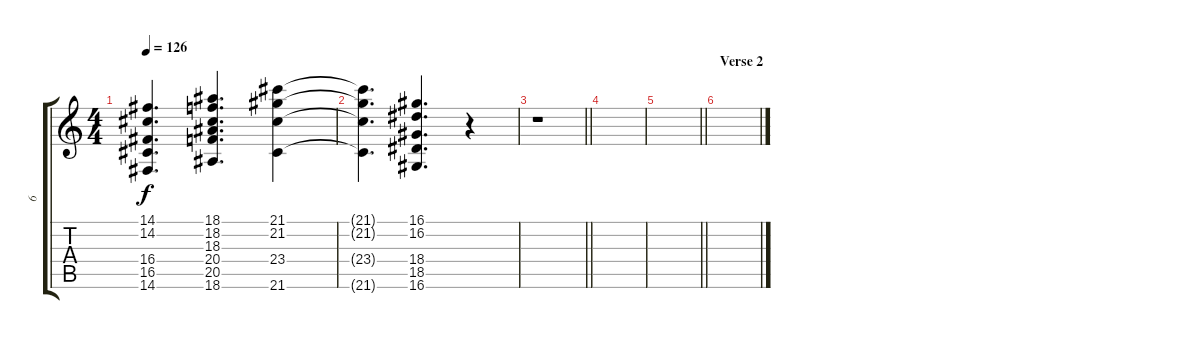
\track ("6" "6") {instrument pad2warm}
\staff {score tabs}
\tuning (E4 B3 G3 D3 A2 E2) {hide}
\ts (4 4)
\tempo 126
\clef g2
\ks c
(14.1{t} 14.2{t} 16.4{t} 16.5{t} 14.6{t}).4{d dy f} (18.1 18.2 18.3 20.4 20.5 18.6).4{d} (21.1 21.2 23.4 21.6).4 |
(21.1{t} 21.2{t} 23.4{t} 21.6{t}).4{d} (16.1 16.2 18.4 18.5 16.6).4{d} r.4 |
\barLineRight lightlight
r.1 |
\section ("" "")
|
\barLineRight lightlight
|
\section ("" "Verse 2")
